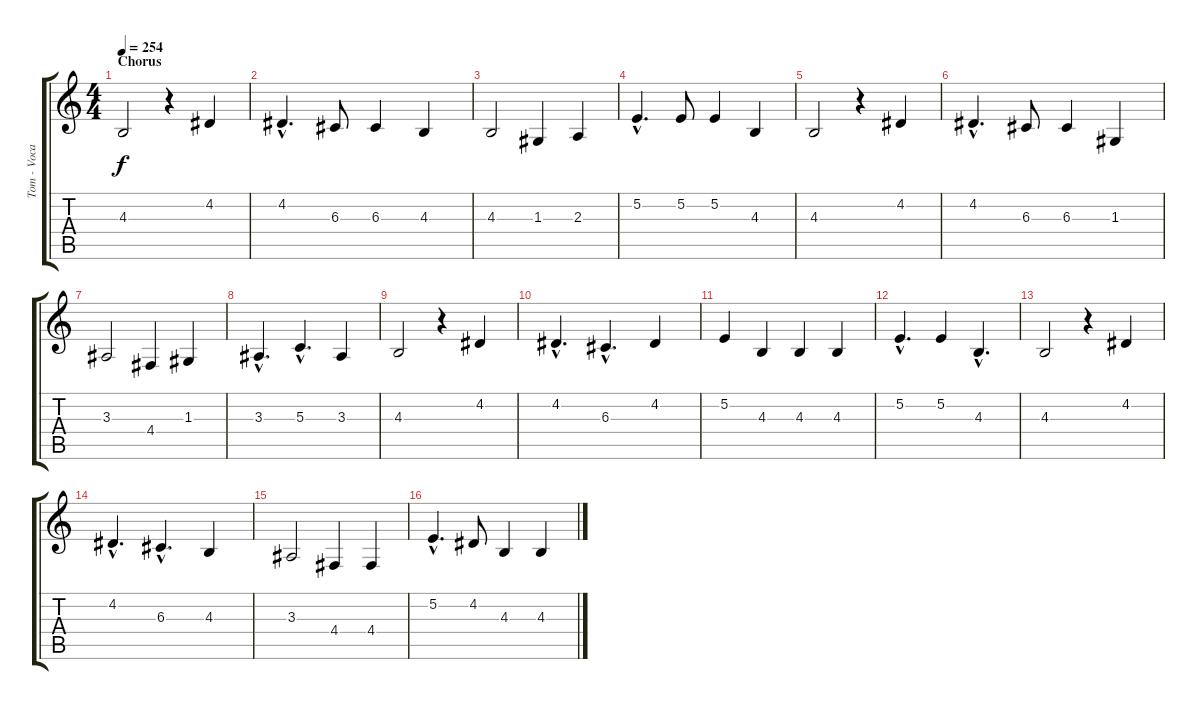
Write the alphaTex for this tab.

\track ("Tom - Vocals" "Tom - Voca") {instrument altosax}
\staff {score tabs}
\tuning (E4 B3 G3 D3 A2 E2) {hide}
\ts (4 4)
\section ("" "Chorus")
\tempo 254
\clef g2
\ks c
4.3.2{dy f} r.4 4.2.4 |
4.2{hac}.4{d} 6.3.8 6.3.4 4.3.4 |
4.3.2 1.3.4 2.3.4 |
5.2{hac}.4{d} 5.2.8 5.2.4 4.3.4 |
4.3.2 r.4 4.2.4 |
4.2{hac}.4{d} 6.3.8 6.3.4 1.3.4 |
3.3.2 4.4.4 1.3.4 |
3.3{hac}.4{d} 5.3{hac}.4{d} 3.3.4 |
4.3.2 r.4 4.2.4 |
4.2{hac}.4{d} 6.3{hac}.4{d} 4.2.4 |
5.2.4 4.3.4 4.3.4 4.3.4 |
5.2{hac}.4{d} 5.2.4 4.3{hac}.4{d} |
4.3.2 r.4 4.2.4 |
4.2{hac}.4{d} 6.3{hac}.4{d} 4.3.4 |
3.3.2 4.4.4 4.4.4 |
5.2{hac}.4{d} 4.2.8 4.3.4 4.3.4
